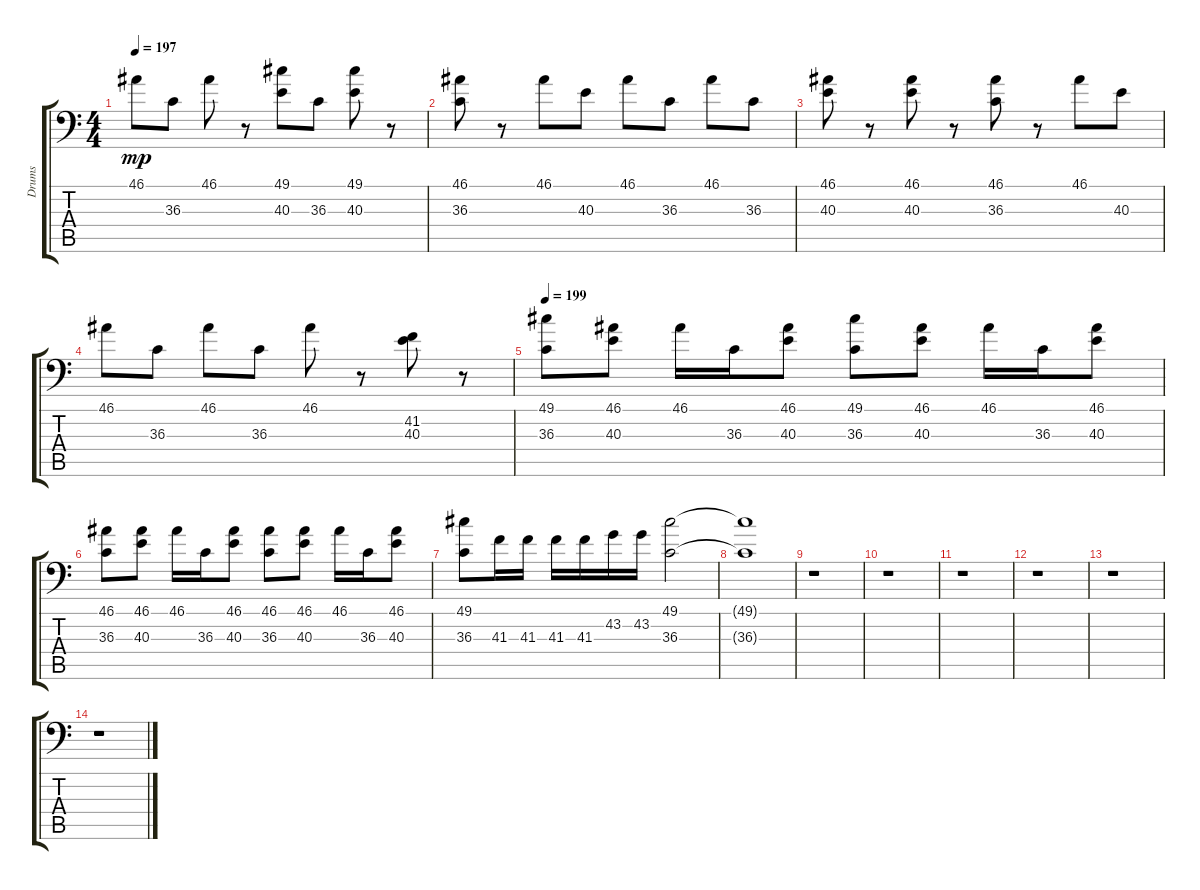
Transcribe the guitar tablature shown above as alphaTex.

\track ("Drums" "Drums") {instrument acousticgrandpiano}
\staff {score tabs}
\tuning (C-1 C-1 C-1 C-1 C-1 C-1) {hide}
\ts (4 4)
\tempo 197
\clef f4
\ks c
46.1.8{dy mp} 36.3.8 46.1.8 r.8 (49.1 40.3).8 36.3.8 (49.1 40.3).8 r.8 |
(46.1 36.3).8 r.8 46.1.8 40.3.8 46.1.8 36.3.8 46.1.8 36.3.8 |
(46.1 40.3).8 r.8 (46.1 40.3).8 r.8 (46.1 36.3).8 r.8 46.1.8 40.3.8 |
46.1.8 36.3.8 46.1.8 36.3.8 46.1.8 r.8 (41.2 40.3).8 r.8 |
\tempo 199
(49.1 36.3).8 (46.1 40.3).8 46.1.16 36.3.16 (46.1 40.3).8 (49.1 36.3).8 (46.1 40.3).8 46.1.16 36.3.16 (46.1 40.3).8 |
(46.1 36.3).8 (46.1 40.3).8 46.1.16 36.3.16 (46.1 40.3).8 (46.1 36.3).8 (46.1 40.3).8 46.1.16 36.3.16 (46.1 40.3).8 |
(49.1 36.3).8 41.3.16 41.3.16 41.3.16 41.3.16 43.2.16 43.2.16 (49.1 36.3).2 |
(49.1{t} 36.3{t}).1 |
r.1 |
r.1 |
r.1 |
r.1 |
r.1 |
r.1
